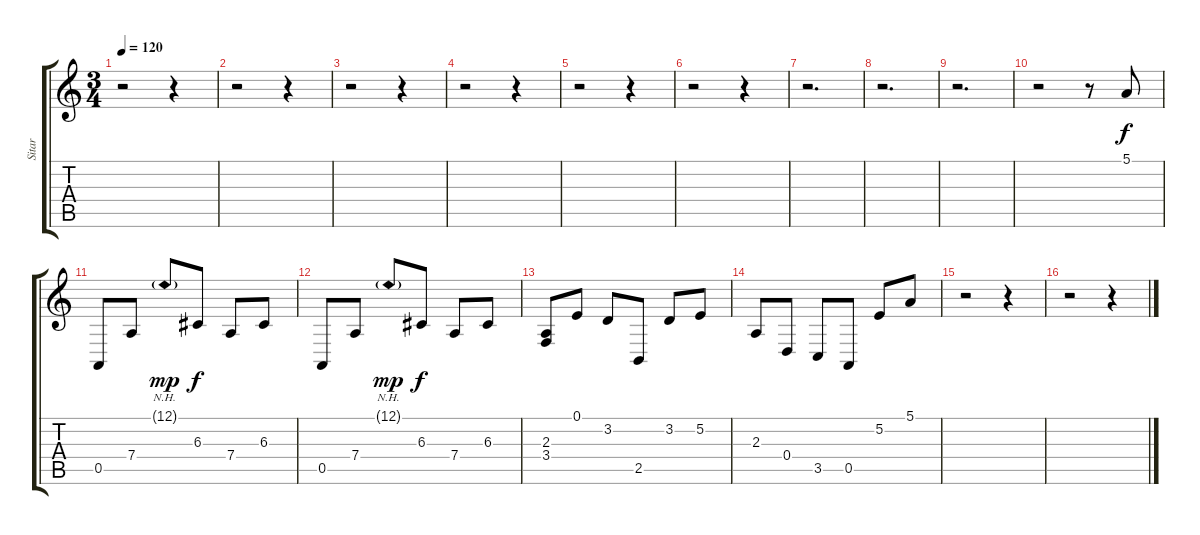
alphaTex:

\track ("Sitar" "Sitar") {instrument sitar}
\staff {score tabs}
\tuning (E4 B3 G3 D3 A2 E2) {hide}
\ts (3 4)
\tempo 120
\clef g2
\ks c
r.2{dy f} r.4 |
r.2 r.4 |
r.2 r.4 |
r.2 r.4 |
r.2 r.4 |
r.2 r.4 |
r.2{d} |
r.2{d} |
r.2{d} |
r.2 r.8 5.1.8 |
0.5.8 7.4.8 12.1{nh g}.8{dy mp} 6.3.8{dy f} 7.4.8 6.3.8 |
0.5.8 7.4.8 12.1{nh g}.8{dy mp} 6.3.8{dy f} 7.4.8 6.3.8 |
(2.3 3.4).8 0.1.8 3.2.8 2.5.8 3.2.8 5.2.8 |
2.3.8 0.4.8 3.5.8 0.5.8 5.2.8 5.1.8 |
r.2 r.4 |
r.2 r.4
